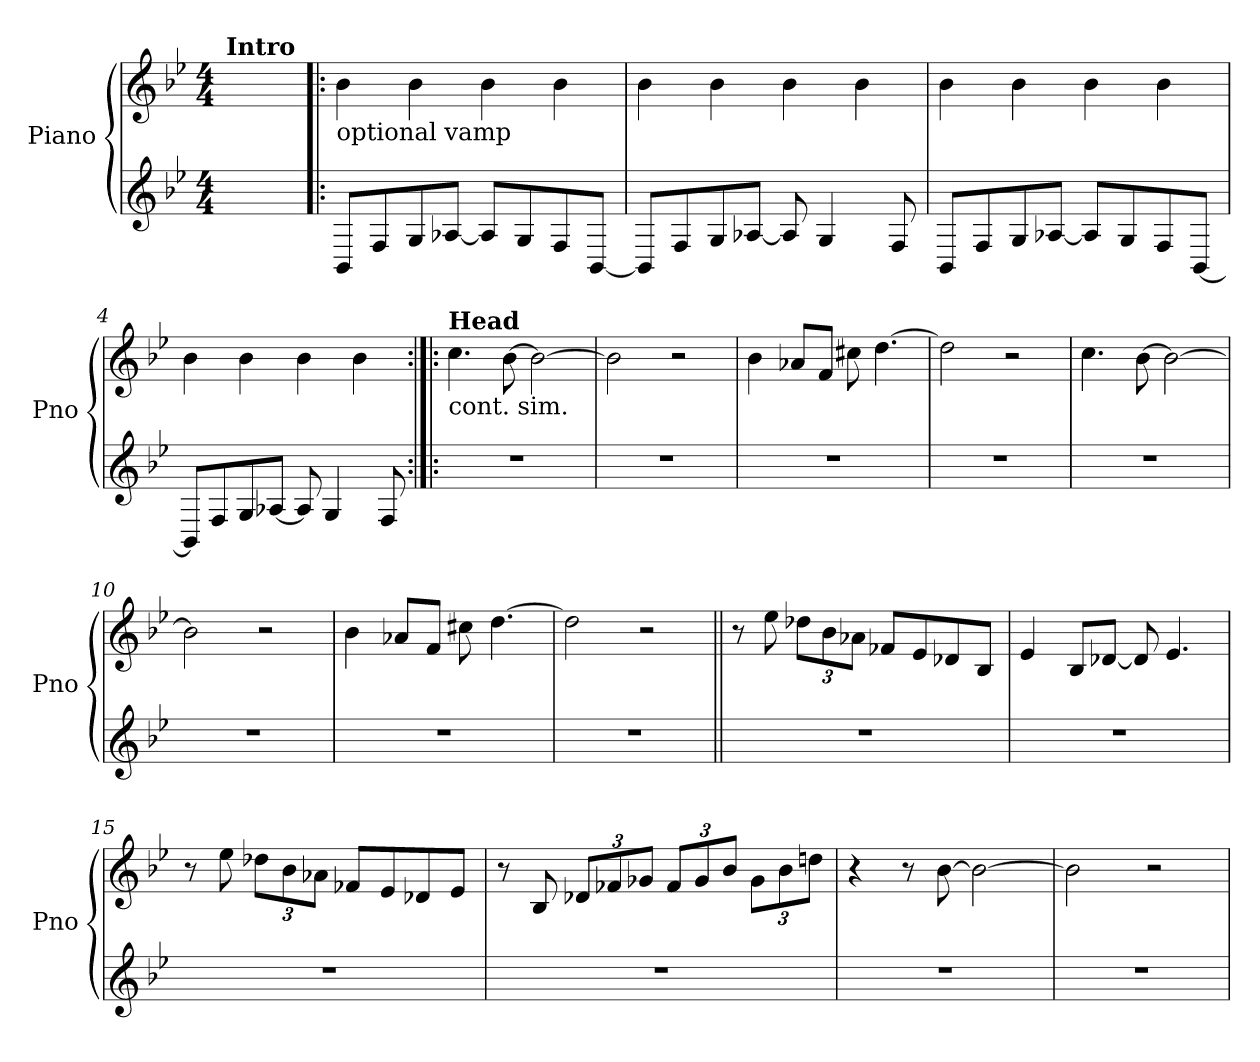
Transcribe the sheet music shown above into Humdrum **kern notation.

**kern	**kern
*part2	*part1
*staff2	*staff1
*I"Piano	*I"Piano
*I'Pno	*I'Pno
*clefG2	*clefG2
*k[b-e-]	*k[b-e-]
*M4/4	*M4/4
=	=
!	!LO:TX:a:B:t=Intro
4ryy	4ryy
=1!|:	=1!|:
!	!LO:TX:b:t=optional vamp
8BB-/L	4b-
8F/	.
8G/	4b-
[8A-X/J	.
8A-/L]	4b-
8G/	.
8F/	4b-
[8BB-/J	.
=2	=2
8BB-/L]	4b-
8F/	.
8G/	4b-
[8A-X/J	.
8A-/]	4b-
4G/	.
.	4b-
8F/	.
=3	=3
8BB-/L	4b-
8F/	.
8G/	4b-
[8A-X/J	.
8A-/L]	4b-
8G/	.
8F/	4b-
[8BB-/J	.
!!LO:LB:g=z
=4	=4
8BB-/L]	4b-
8F/	.
8G/	4b-
[8A-X/J	.
8A-/]	4b-
4G/	.
.	4b-
8F/	.
!!LO:LB:g=z
=5:|!|:	=5:|!|:
!	!LO:TX:b:t=cont. sim.
!	!LO:TX:a:B:t=Head
1r	4.cc\
.	[8b-\
.	2b-\_
=6	=6
1r	2b-\]
.	2r
=7	=7
1r	4b-\
.	8a-X/L
.	8f/J
.	8cc#X\
.	[4.dd\
=8	=8
1r	2dd\]
.	2r
!!LO:LB:g=z
=9	=9
1r	4.cc\
.	[8b-\
.	2b-\_
=10	=10
1r	2b-\]
.	2r
=11	=11
1r	4b-\
.	8a-X/L
.	8f/J
.	8cc#X\
.	[4.dd\
=12	=12
1r	2dd\]
.	2r
!!LO:LB:g=z
=13||	=13||
1r	8r
.	8ee-\
*	*Xbrackettup
.	12dd-X\L
.	12b-\
.	12a-X\J
.	8f-X/L
.	8e-/
.	8d-X/
.	8B-/J
=14	=14
1r	4e-/
.	8B-/L
.	[8d-X/J
.	8d-/]
.	4.e-/
=15	=15
1r	8r
.	8ee-\
.	12dd-X\L
.	12b-\
.	12a-X\J
.	8f-X/L
.	8e-/
.	8d-X/
.	8e-/J
=16	=16
1r	8r
.	8B-/
.	12d-X/L
.	12f-X/
.	12g-X/J
.	12f-/L
.	12g-/
.	12b-/J
.	12g-\L
.	12b-\
.	12ddn\J
!!LO:LB:g=z
=17	=17
1r	4r
.	8r
.	[8b-\
.	2b-\_
=18	=18
1r	2b-\]
.	2r
=	=
*-	*-
